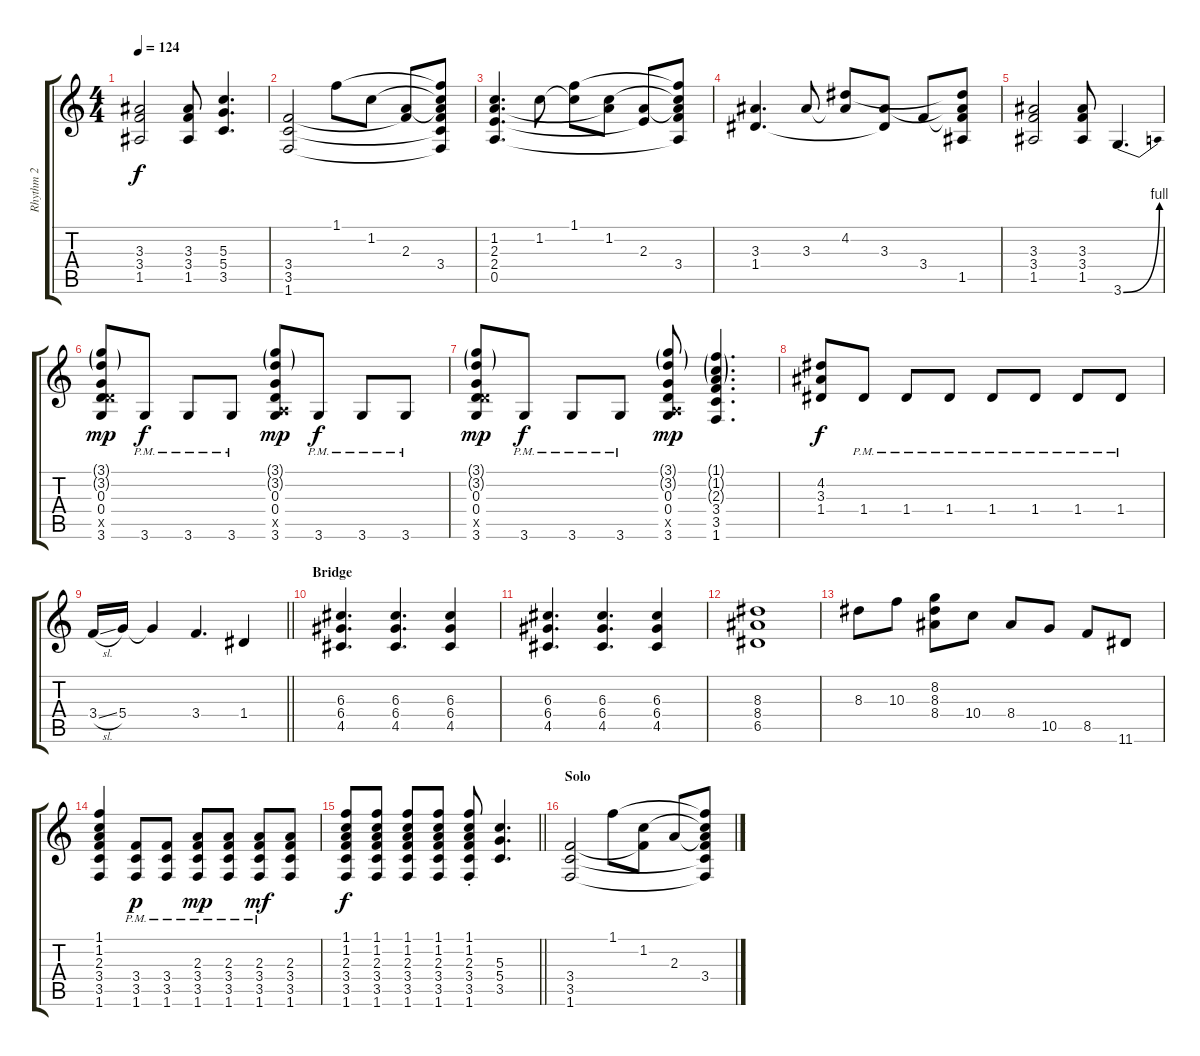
\track ("Rhythm 2" "Rhythm 2") {instrument distortionguitar}
\staff {score tabs}
\tuning (E4 B3 G3 D3 A2 E2) {hide}
\ts (4 4)
\tempo 124
\clef g2
\ks c
(3.3{t} 3.4{t} 1.5{t}).2{dy f} (3.3 3.4 1.5).8 (5.3 5.4 3.5).4{d} |
(3.4 3.5 1.6).2 1.1.8 1.2.8 (2.3 3.4{t}).8 (1.1{t} 1.2{t} 2.3{t} 3.4 3.5{t} 1.6{t}).8 |
(1.2 2.3 2.4 0.5).4{d} 1.2.8 (1.1 1.2{t}).8 (1.2 2.3{t}).8 (2.3 2.4{t}).8 (1.1{t} 1.2{t} 2.3{t} 3.4 0.5{t}).8 |
(3.3 1.4).4{d} 3.3.8 (4.2 3.3{t}).8 (3.3 1.4{t}).8 3.4.8 (4.2{t} 3.3{t} 3.4{t} 1.5).8 |
(3.3 3.4 1.5).2 (3.3 3.4 1.5).8 3.6{be (bend 0 0 60 4)}.4{d} |
(3.1{g} 3.2{g} 0.3 0.4 5.5{x} 3.6).8{dy mp} 3.6{pm}.8{dy f} 3.6{pm}.8 3.6{pm}.8 (3.1{g} 3.2{g} 0.3 0.4 0.5{x} 3.6).8{dy mp} 3.6{pm}.8{dy f} 3.6{pm}.8 3.6{pm}.8 |
(3.1{g} 3.2{g} 0.3 0.4 5.5{x} 3.6).8{dy mp} 3.6{pm}.8{dy f} 3.6{pm}.8 3.6{pm}.8 (3.1{g} 3.2{g} 0.3 0.4 0.5{x} 3.6).8{dy mp} (1.1{g} 1.2{g} 2.3{g} 3.4 3.5 1.6).4{d} |
(4.2 3.3 1.4).8{dy f} 1.4{pm}.8 1.4{pm}.8 1.4{pm}.8 1.4{pm}.8 1.4{pm}.8 1.4{pm}.8 1.4{pm}.8 |
\barLineRight lightlight
3.4{sl}.16 5.4.16 5.4{t}.4 3.4.4{d} 1.4.4 |
\section ("" "Bridge")
(6.3 6.4 4.5).4{d} (6.3 6.4 4.5).4{d} (6.3 6.4 4.5).4 |
(6.3 6.4 4.5).4{d} (6.3 6.4 4.5).4{d} (6.3 6.4 4.5).4 |
(8.3 8.4 6.5).1 |
8.3.8 10.3.8 (8.2 8.3 8.4).8 10.4.8 8.4.8 10.5.8 8.5.8 11.6.8 |
(1.1 1.2 2.3 3.4 3.5 1.6).4 (3.4{pm} 3.5{pm} 1.6{pm}).8{dy p} (3.4{pm} 3.5{pm} 1.6{pm}).8 (2.3{pm} 3.4{pm} 3.5{pm} 1.6{pm}).8{dy mp} (2.3{pm} 3.4{pm} 3.5{pm} 1.6{pm}).8 (2.3{pm} 3.4{pm} 3.5{pm} 1.6{pm}).8{dy mf} (2.3 3.4 3.5 1.6).8 |
\barLineRight lightlight
(1.1 1.2 2.3 3.4 3.5 1.6).8{dy f} (1.1 1.2 2.3 3.4 3.5 1.6).8 (1.1 1.2 2.3 3.4 3.5 1.6).8 (1.1 1.2 2.3 3.4 3.5 1.6).8 (1.1{st} 1.2{st} 2.3{st} 3.4{st} 3.5{st} 1.6{st}).8 (5.3 5.4 3.5).4{d} |
\section ("" "Solo")
(3.4 3.5 1.6).2 1.1.8 (1.2 3.4{t}).8 2.3.8 (1.1{t} 1.2{t} 2.3{t} 3.4 3.5{t} 1.6{t}).8
